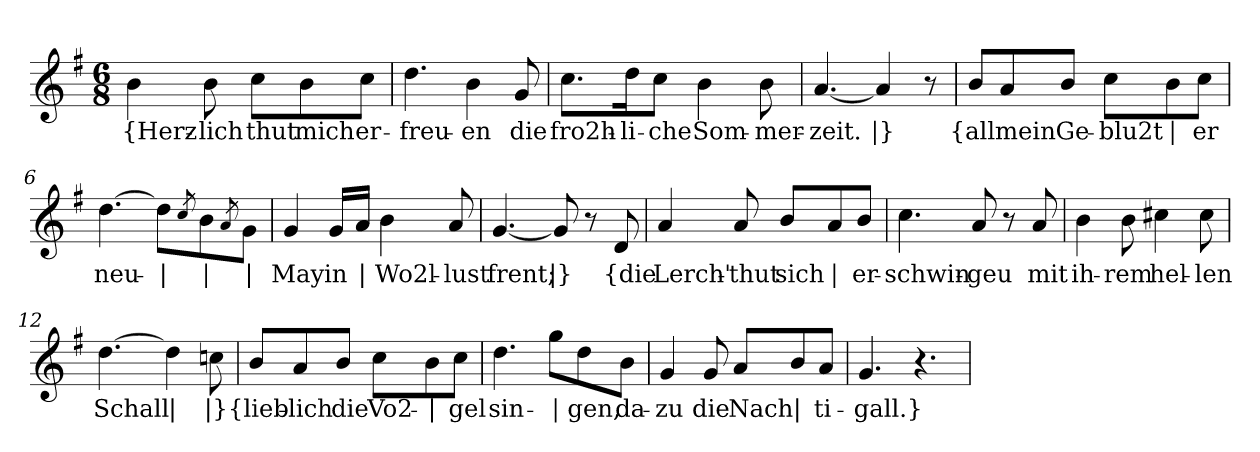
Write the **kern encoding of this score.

**kern	**text
*part1	*part1
*staff1	*staff1
*clefG2	*
*k[f#]	*
*M6/8	*
=1	=1
!	!LO:LY:b
4b\	{Herz-
!	!LO:LY:b
8b\	-lich
!	!LO:LY:b
8cc\L	thut
!	!LO:LY:b
8b\	mich
!	!LO:LY:b
8cc\J	er-
=2	=2
!	!LO:LY:b
4.dd\	-freu-
!	!LO:LY:b
4b\	-en
!	!LO:LY:b
8g/	die
=3	=3
!	!LO:LY:b
8.cc\L	fro2h-
!	!LO:LY:b
16dd\K	-li-
!	!LO:LY:b
8cc\J	-che
!	!LO:LY:b
4b\	Som-
!	!LO:LY:b
8b\	-mer-
=4	=4
!	!LO:LY:b
[4.a/	-zeit.
!	!LO:LY:b
4a/]	|}
8r	.
!!LO:LB:g=z
=5	=5
!	!LO:LY:b
8b/L	{all
!	!LO:LY:b
8a/	mein
!	!LO:LY:b
8b/J	Ge-
!	!LO:LY:b
8cc\L	-blu2t
!	!LO:LY:b
8b\	|
!	!LO:LY:b
8cc\J	er
=6	=6
!	!LO:LY:b
[4.dd\	neu-
!	!LO:LY:b
8dd\L]	|
8qcc/	.
!	!LO:LY:b
8b\	|
8qa/	.
!	!LO:LY:b
8g\J	|
=7	=7
!	!LO:LY:b
4g/	May
!	!LO:LY:b
16g/LL	in
!	!LO:LY:b
16a/JJ	|
!	!LO:LY:b
4b\	Wo2l-
!	!LO:LY:b
8a/	-lust
=8	=8
!	!LO:LY:b
[4.g/	frent;
!	!LO:LY:b
8g/]	|}
8r	.
!	!LO:LY:b
8d/	{die
=9	=9
!	!LO:LY:b
4a/	Lerch'-
!	!LO:LY:b
8a/	-thut
!	!LO:LY:b
8b/L	sich
!	!LO:LY:b
8a/	|
!	!LO:LY:b
8b/J	er-
!!LO:LB:g=z
=10	=10
!	!LO:LY:b
4.cc\	-schwin-
!	!LO:LY:b
8a/	-geu
8r	.
!	!LO:LY:b
8a/	mit
=11	=11
!	!LO:LY:b
4b\	ih-
!	!LO:LY:b
8b\	-rem
!	!LO:LY:b
4cc#X\	hel-
!	!LO:LY:b
8cc#\	-len
=12	=12
!	!LO:LY:b
[4.dd\	Schall
!	!LO:LY:b
4dd\]	|
!	!LO:LY:b
8ccn\	|}
=13	=13
!	!LO:LY:b
8b/L	{lieb-
!	!LO:LY:b
8a/	-lich
!	!LO:LY:b
8b/J	die
!	!LO:LY:b
8cc\L	Vo2-
!	!LO:LY:b
8b\	|
!	!LO:LY:b
8cc\J	-gel
=14	=14
!	!LO:LY:b
4.dd\	sin-
!	!LO:LY:b
8gg\L	|
!	!LO:LY:b
8dd\	-gen,
!	!LO:LY:b
8b\J	da-
!!LO:LB:g=z
=15	=15
!	!LO:LY:b
4g/	-zu
!	!LO:LY:b
8g/	die
!	!LO:LY:b
8a/L	Nach
!	!LO:LY:b
8b/	|
!	!LO:LY:b
8a/J	-ti-
=16	=16
!	!LO:LY:b
4.g/	-gall.}
4.r	.
=	=
*-	*-
